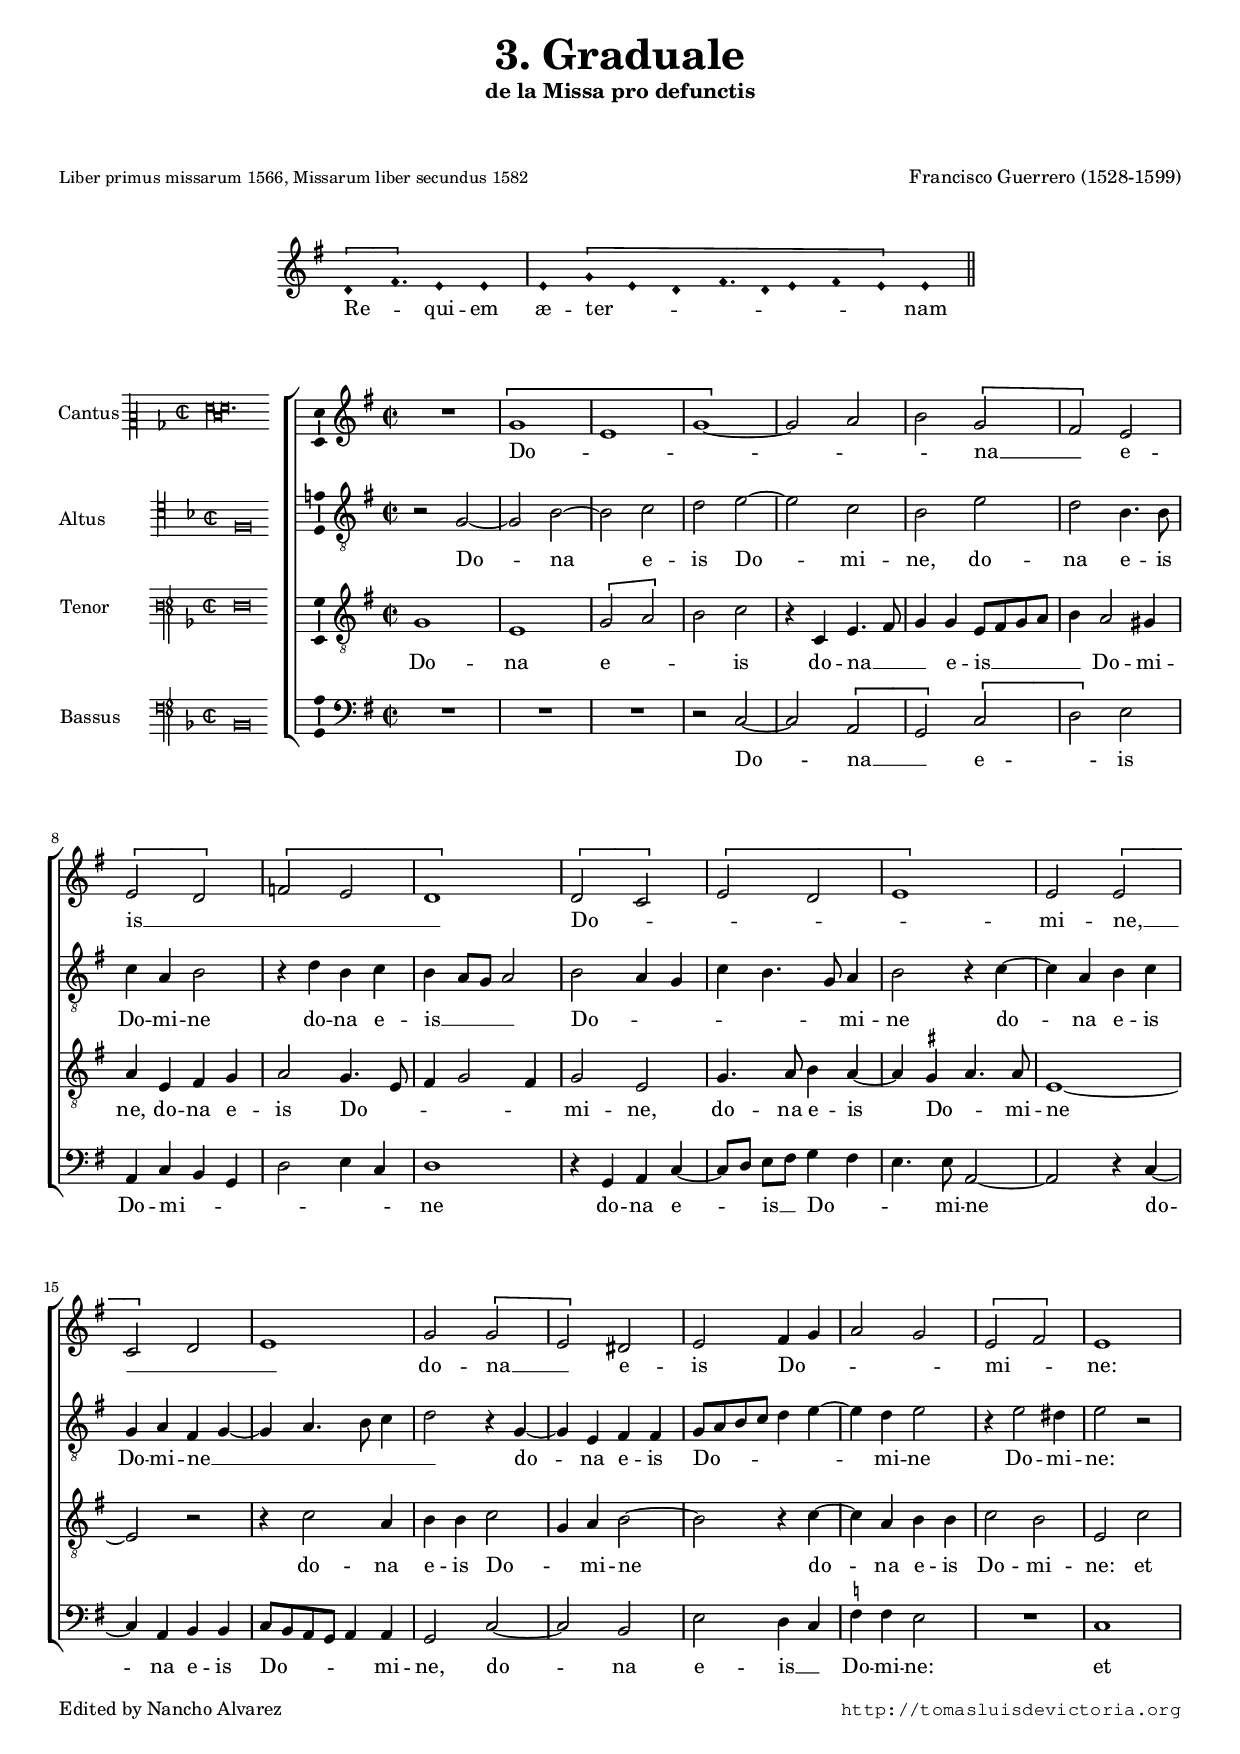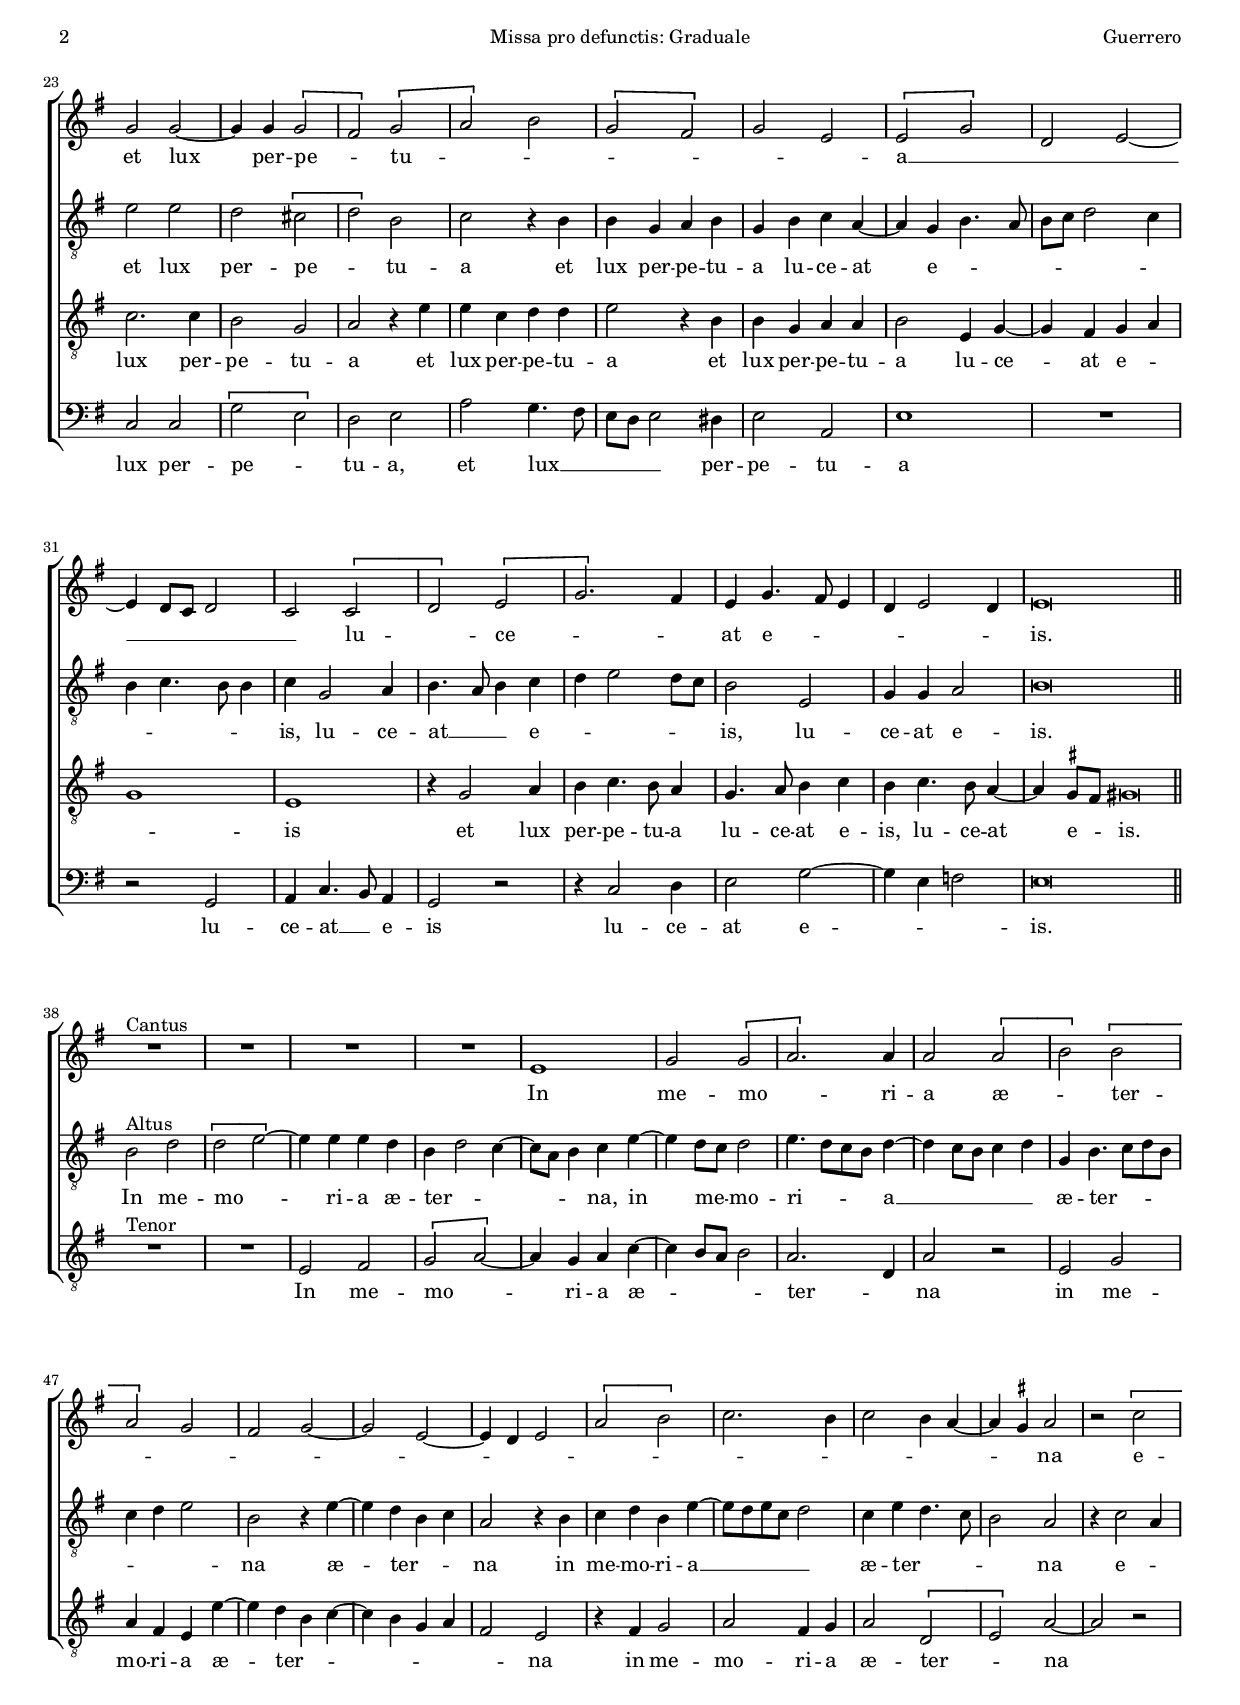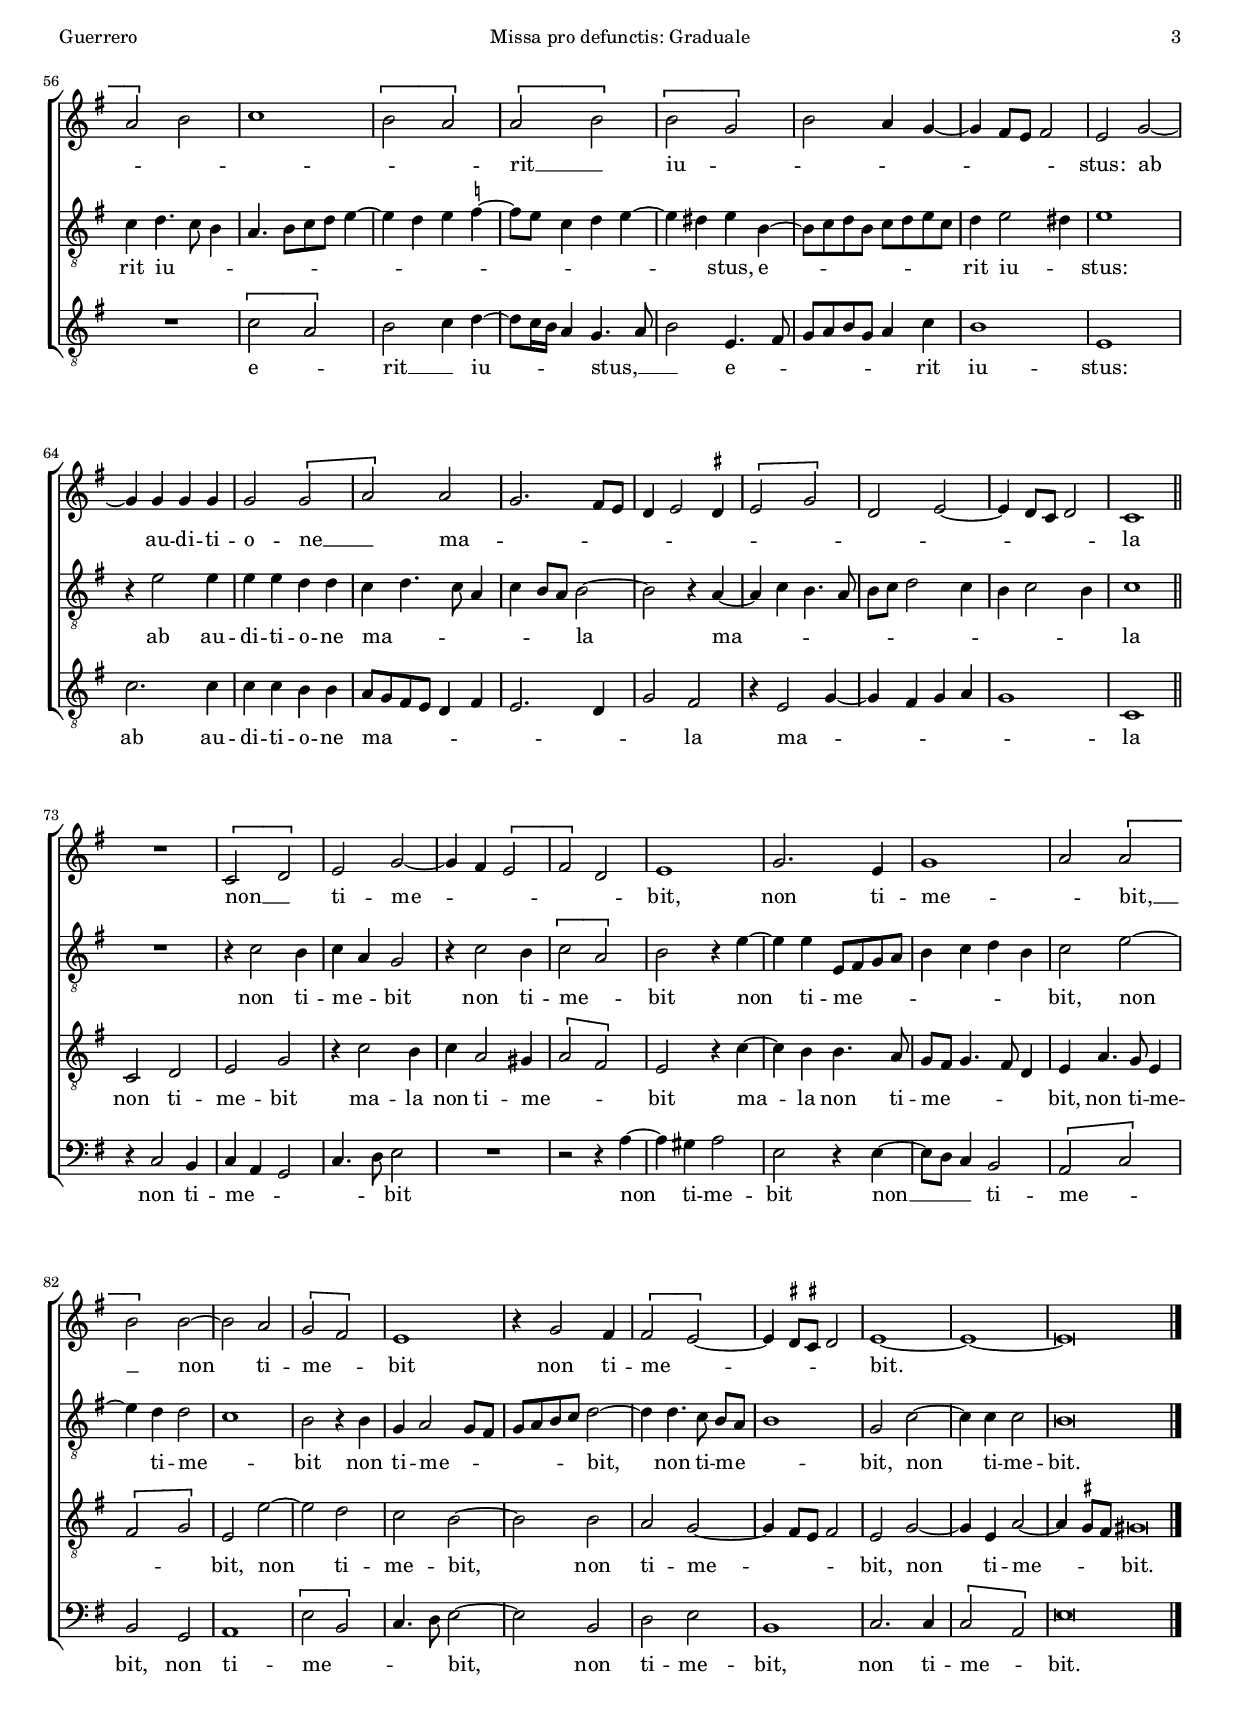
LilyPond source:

\version "2.18.0"

#(set-default-paper-size "a4")
#(set-global-staff-size 16.3)
#(ly:set-option 'point-and-click #f)
%mobile -s15.5 -i3.5 -ball

italicas=\override LyricText.font-shape = #'italic
rectas=\override LyricText.font-shape = #'upright
ss=\once \set suggestAccidentals = ##t
incipitwidth = 20

htitle="Missa pro defunctis: Graduale"
hcomposer="Guerrero"

\header {
	title=\markup{\fontsize #3 "3. Graduale"}
	subtitle="de la Missa pro defunctis"
	subsubtitle=\markup{\null \vspace #2 }
	composer="Francisco Guerrero (1528-1599)"
        pdfauthor=\composer
	%opus="(-)"
	poet=\markup{\smaller "Liber primus missarum 1566, Missarum liber secundus 1582"}
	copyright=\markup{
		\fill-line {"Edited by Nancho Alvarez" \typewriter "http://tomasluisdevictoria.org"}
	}
%	tagline=""
}

\score {\transpose c d {
<<
         \new Voice = "canto" {
                 \override Staff.TimeSignature.stencil = #'()
                 \override Stem.transparent = ##t
                 \set Score.timing = ##f
                 \override NoteHead.style = #'neomensural         
                 \clef "G" 
                 \key d \minor
                 \[c'4 e'4.*2/3\] d'4 d' \bar "|" d' \[f' d' c' e'4.*2/3 c'8 d'4 e' d'\] d' \bar "||"
         }
         \new Lyrics \lyricsto "canto" {
                 Re -- _ qui -- em æ -- ter -- _ _ _ _ _ _ _ nam
         }
>>
        }%transpose

\layout {
         line-width=15.5\cm 
         %tablet line-width=14\cm
        indent=3.7\cm
        %tablet indent = 2\cm
        ragged-right = ##f
        \override LigatureBracket.padding = #0
}
}

%tablet \pageBreak

global={\key f \major \time 2/2 \skip 1*37 \bar "||" \break
				\skip 1*35 \bar "||" \break
				\skip 1*19 \bar "|." }


cantus=\relative c'{
	R1
	\[f1
	d
	f ~ \]
	f2 g
	a \[f
	e\] d
	\[d c\]
	\[ees d
	c1\]
	\[c2 bes\]
	\[d c
	d1\]
	d2 \[d
	bes\] c
	d1
	f2 \[f
	d\] cis2
	d2 e4 f
	g2 f
	\[d2 e\]
	d1
	f2 f ~
	f4 f \[f2
	e\] \[f
	g\] a
	\[f e\]
	f2 d
	\[d2 f\]
	c2 d ~
	d4 c8 bes c2
	bes2 \[bes
	c\] \[d
	f2.\] e4
	d4 f4. e8 d4
	c d2 c4
	d\breve*1/2
	s4*0^\markup{"Cantus"}
        R1*4
	d1
	f2 \[f
	g2.\] g4
	g2 \[g
	a\] \[a
	g\] f
	e f ~
	f d ~
	d4 c d2
	\[g a\]
	bes2. a4
	bes2 a4 g ~
	g \ss fis4 g2
	r2 \[bes
	g\] a2
	bes1
	\[a2 g\]
	\[g a\]
	\[a f\]
	a2 g4 f ~
	f4 e8 d e2
	d2 f ~
	f4 f f f
	f2 \[f
	g\] g
	f2. e8 d
	c4 d2 \ss cis4
	\[d2 f\]
	c2 d ~
	d4 c8 bes c2
	bes1
	R1
	\[bes2 c\]
	d2 f ~
	f4 e \[d2
	e2\] c
	d1
	f2. d4
	f1
	g2 \[g
	a\] a2 ~
	a g
	\[f e\]
	d1
	r4 f2 e4
	\[e2 d ~ \]
	d4 \ss cis8 \ss b cis2
	d1 ~
	d ~
	d\breve*1/2
}

altus=\relative c{
	r2 f ~
	f a ~
	a bes
	c d ~
	d bes
	a d
	c a4. a8 
	bes4 g a2
	r4 c a bes
	a g8 f g2
	a2 g4 f
	bes a4. f8 g4
	a2 r4 bes ~
	bes g a bes
	f g e f ~
	f g4. a8 bes4
	c2 r4 f, ~
	f d e e
	f8 g a bes c4 d ~
	d c d2
	r4 d2 cis4
	d2 r
	d d
	c \[b
	c\] a
	bes r4 a
	a f g a 
	f a bes g ~
	g f a4. g8 
	a bes c2 bes4
	a4 bes4. a8 a4
	bes4 f2 g4
	a4. g8 a4 bes
	c d2 c8 bes
	a2 d,
	f4 f g2
	a\breve*1/2
	s4*0^\markup{"Altus"}
        a2 c
	\[c d ~ \]
	d4 d d c 
	a c2 bes4 ~
	bes8 g a4 bes d ~
	d c8 bes c2
	d4. c8[ bes a] c4 ~
	c bes8 a bes4 c
	f,4 a4. bes8 c a
	bes4 c d2
	a2 r4 d ~
	d c a bes
	g2 r4 a 
	bes c a d ~
	d8 c d bes c2
	bes4 d c4. bes8
	a2 g
	r4 bes2 g4
	bes c4. bes8 a4
	g4. a8[ bes c] d4 ~
	d4 c d \ss ees ~
	ees8 d bes4 c d ~
	d cis d a ~
	a8 bes c a bes c d bes
	c4 d2 cis4
	d1
	r4 d2 d4
	d d c c
	bes c4. bes8 g4
	bes a8 g a2 ~
	a r4 g ~
	g bes a4. g8
	a bes c2 bes4
	a4 bes2 a4
	bes1
	R1
	r4 bes2 a4
	bes g f2
	r4 bes2 a4
	\[bes2 g\]
	a2 r4 d ~
	d d d,8 e f g 
	a4 bes c a
	bes2 d ~
	d4 c c2
	bes1
	a2 r4 a4
	f4 g2 f8 e 
	f g a bes c2 ~
	c4 c4. bes8 a[ g]
	a1
	f2 bes ~
	bes4 bes bes2
	a\breve*1/2
}

tenor=\relative c{
	f1
	d
	\[f2 g\]
	a bes
	r4 bes, d4. e8
	f4 f d8 e f g
	a4 g2 fis4
	g d e f
	g2 f4. d8 e4 f2 e4
	f2 d
	f4. g8 a4 g ~
	g \ss fis g4. g8
	d1 ~
	d2 r
	r4 bes'2 g4
	a a bes2
	f4 g a2 ~
	a r4 bes ~
	bes g a a
	bes2 a
	d, bes'
	bes2. bes4
	a2 f
	g r4 d'
	d bes c c
	d2 r4 a
	a f g g
	a2 d,4 f ~
	f e f g
	f1
	d1
	r4 f2 g4
	a bes4. a8 g4
	f4. g8 a4 bes
	a4 bes4. a8 g4 ~
	g4 \ss fis8 e fis!\breve*1/4
	s4*0^\markup{"Tenor"}
        R1*2
	d2 e
	\[f g ~ \]
	g4 f g bes ~
	bes a8 g a2
	g2. c,4
	g'2 r2
	d2 f
	g4 e d d' ~
	d c a bes ~
	bes a f g
	e2 d
	r4 e f2
	g e4 f
	g2 \[c,
	d\] g ~
	g r
	R1
	\[bes2 g\]
	a2 bes4 c ~
	c8 bes16 a g4 f4. g8
	a2 d,4. e8
	f g a f g4 bes
	a1
	d,
	bes'2. bes4
	bes bes a a
	g8 f e d c4 e
	d2. c4
	f2 e
	r4 d2 f4 ~
	f e f g
	f1
	bes,1
	bes2 c
	d f
	r4 bes2 a4
	bes g2 fis4
	\[g2 e\]
	d2 r4 bes' ~
	bes a a4. g8
	f e f4. e8 c4
	d4 g4. f8 d4
	\[e2 f\]
	d2 d' ~
	d c
	bes2 a ~
	a a 
	g f ~
	f4 e8 d e2
	d2 f ~
	f4 d g2 ~
	g4 \ss fis8 e fis!\breve*1/4
}

bassus=\relative c{
	R1*3
	r2 bes2 ~
	bes \[g 
	f\] \[bes
	c\] d
	g,4 bes a f
	c'2 d4 bes
	c1
	r4 f, g bes ~
	bes8[ c] d[ e] f4 e
	d4. d8 g,2 ~
	g2 r4 bes ~
	bes g a a
	bes8 a g f g4 g
	f2 bes ~
	bes a
	d2 c4 bes
	\ss ees ees d2
	R1
	bes1
	bes2 bes
	\[f'2 d\]
	c2 d
	g2 f4. e8 
	d8 c d2 cis4
	d2 g,
	d'1
	R1
	r2 f,
	g4 bes4. a8 g4
	f2 r
	r4 bes2 c4
	d2 f ~
	f4 d ees2
	d\breve*1/2
	R1*35
	r4 bes2 a4 
	bes g f2
	bes4. c8 d2
	R1
	r2 r4 g ~
	g fis g2
	d r4 d ~
	d8 c bes4 a2
	\[g2 bes\]
	a2 f
	g1
	\[d'2 a\]
	bes4. c8 d2 ~
	d a
	c d
	a1
	bes2. bes4
	\[bes2 g\]
	d'\breve*1/2
}

textocantus=\lyricmode{
Do -- _ _ _ _ na __ _ e -- is __ _ _ _ _ Do -- _ _ _ _ mi -- ne, __ _ _ _ 
do -- na __ _ e -- is Do -- _ _ _ mi -- _ ne:
et lux per -- pe -- _ tu -- _ _ _ _ _ _ a __ _ _ _ _ _ _ _
lu -- _ ce -- _ _ at e -- _ _ _ _ _ is.
In me -- mo -- _ ri -- a æ -- _ ter -- _ _ _ _ _ _ _ _ _ _ _ _ _ _ _ na
e -- _ _ _ _ _ rit __ _ iu -- _ _ _ _ _ _ _ stus:
ab au -- di -- ti -- o -- ne __ _ ma -- _ _ _ _ _ _ _ _ _ _ _ _ _ la
non __ _ ti -- me -- _ _ _ _ bit,
non ti -- me -- _ bit, __ _ 
non ti -- me -- _ bit
non ti -- me -- _ _ _ _ bit.
}

textoaltus=\lyricmode{
Do -- na e -- is Do -- mi -- ne,
do -- na e -- is Do -- mi -- ne
do -- na e -- is __ _ _ _ Do -- _ _ _ _ _ mi -- ne
do -- na e -- is Do -- mi -- ne __ _ _ _ _ _ 
do -- na e -- is Do -- _ _ _ _ _ mi -- ne
Do -- mi -- ne:
et lux per -- pe -- _ tu -- a
et lux per -- pe -- tu -- a lu -- ce -- at
e -- _ _ _ _ _ _ _ _ _ _ is,
lu -- ce -- at __ _ _ e -- _ _ _ _ is,
lu -- ce -- at e -- is.
In me -- mo -- _ ri -- a æ -- ter -- _ _ _ _ na,
in me -- _ mo -- ri -- _ _ _ a __ _ _ _ _ æ -- ter -- _ _ _ _ _ _ na
æ -- ter -- _ _ na
in me -- mo -- ri -- a __ _ _ _ _ æ -- ter -- _ _ _ na
e -- _ rit iu -- _ _ _ _ _ _ _ _ _ _ _ _ _ _ _ stus,
e -- _ _ _ _ _ _ _ rit iu -- _ stus:
ab au -- di -- ti -- o -- ne ma -- _ _ _ _ _ _ la
ma -- _ _ _ _ _ _ _ _ _ _ la
non ti -- me -- _ bit
non ti -- me -- _ bit
non ti -- me -- _ _ _ _ _ _ _ bit,
non ti -- me -- _ bit
non ti -- me -- _ _ _ _ _ _ bit,
non ti -- me -- _ _ bit,
non ti -- me -- bit.
}

textotenor=\lyricmode{
Do -- na e -- _ _ is
do -- na __ _ _ e -- is __ _ _ _ _ Do -- mi -- ne,
do -- na e -- is Do -- _ _ _ _ mi -- ne,
do -- na e -- is Do -- _ mi -- ne
do -- na e -- is Do -- _ mi -- ne
do -- na e -- is Do -- mi -- ne:
et lux per -- pe -- tu -- a
et lux per -- pe -- tu -- a
et lux per -- pe -- tu -- a lu -- ce -- at e -- _ _ is
et lux per -- pe -- tu -- a lu -- ce -- at e -- is,
lu -- ce -- at e -- _ is.
In me -- mo -- _ ri -- a æ -- _ _ _ ter -- _ na
in me -- mo -- ri -- a æ -- ter -- _ _ _ _ _ _ na
in me -- mo -- ri -- a æ -- ter -- _ na
e -- _ rit __ _ iu -- _ _ _ stus, __ _ _ 
e -- _ _ _ _ _ _ rit iu -- stus:
ab au -- di -- ti -- o -- ne ma -- _ _ _ _ _ _ _ _ la
ma -- _ _ _ _ _ la
non ti -- me -- bit
ma -- la non ti -- me -- _ _ bit
ma -- la non ti -- me -- _ _ _ _ bit,
non ti -- me -- _ _ bit,
non ti -- me -- bit,
non ti -- me -- _ _ _ bit,
non ti -- me -- _ _ bit.
}

textobassus=\lyricmode{
Do -- na __ _ e -- _ is Do -- mi -- _ _ _ _ _ ne
do -- na e -- _ is __ _ Do -- _ _ mi -- ne
do -- na e -- is Do -- _ _ _ _ mi -- ne,
do -- na e -- is __ _ Do -- mi -- ne:
et lux per -- pe -- _ tu -- a,
et lux __ _ _ _ _ per -- pe -- tu -- a
lu -- ce -- at __ _ e -- is
lu -- ce -- at e -- _ _ is.
non ti -- me -- _ _ _ _ bit
non ti -- me -- bit
non __ _ _ ti -- me -- _ bit,
non ti -- me -- _ _ _ bit,
non ti -- me -- bit,
non ti -- me -- _ bit.
}

incipitcantus=\markup{
	\score{
		{ 
		\set Staff.instrumentName=\markup{"Cantus"} % Superius
		\override NoteHead.style = #'neomensural
		\override Rest.style = #'neomensural
		\override Staff.TimeSignature.style = #'neomensural
		\cadenzaOn 
		\clef "petrucci-c2"
		\key f \major
		\time 2/2
		\[f'\breve*1/6 d' f'\breve.*1/6\]
		} 
	\layout {
		\context {\Voice
			\remove Ligature_bracket_engraver
			\consists Mensural_ligature_engraver
		}
		line-width=\incipitwidth
		indent = 0
	}
	}
}


incipitaltus=\markup{
	\score{
		{ 
		\set Staff.instrumentName="Altus        "
		\override NoteHead.style = #'neomensural
		\override Rest.style = #'neomensural
		\override Staff.TimeSignature.style = #'neomensural
		\cadenzaOn 
		\clef "petrucci-c4"
		\key f \major
		\time 2/2
		f\breve
		} 
	\layout {
		\context {\Voice
			\remove Ligature_bracket_engraver
			\consists Mensural_ligature_engraver
		}
		line-width=\incipitwidth
		indent = 0
	}
	}
}

incipittenor=\markup{
	\score{
		{ 
		\set Staff.instrumentName="Tenor       "
		\override NoteHead.style = #'neomensural 
		\override Rest.style = #'neomensural
		\override Staff.TimeSignature.style = #'neomensural
		\cadenzaOn 
		\clef "petrucci-f3"
		\key f \major
		\time 2/2
		f\breve
		} 
	\layout {
		\context {\Voice
			\remove Ligature_bracket_engraver
			\consists Mensural_ligature_engraver
		}
		line-width=\incipitwidth
		indent=0
	}
	}
}

incipitbassus=\markup{
	\score{
		{ 
		\set Staff.instrumentName="Bassus     "
		\override NoteHead.style = #'neomensural 
		\override Rest.style = #'neomensural
		\override Staff.TimeSignature.style = #'neomensural
		\cadenzaOn 
		\clef "petrucci-f4"
		\key f \major
		\time 2/2
		bes,\breve
		} 
	\layout {
		\context {\Voice
			\remove Ligature_bracket_engraver
			\consists Mensural_ligature_engraver
		}
		line-width=\incipitwidth
		indent=0
	}
	}
}



\score {\transpose c' d'{
\new ChoirStaff<<

	\new Staff <<\global
	\new Voice="v1" {
		\set Staff.instrumentName=\incipitcantus
		\clef "treble"
		\cantus }
	\new Lyrics \lyricsto "v1" {\textocantus }
	>>

	\new Staff <<\global
	\new Voice="v2" {
		\set Staff.instrumentName=\incipitaltus
		\clef "G_8"
		\altus }
	\new Lyrics \lyricsto "v2" {\textoaltus }
	>>
	
	\new Staff <<\global
	\new Voice="v3" {
		\set Staff.instrumentName=\incipittenor
		\clef "G_8"
		\tenor }
	\new Lyrics \lyricsto "v3" {\textotenor }
	>>

	\new Staff <<\global
	\new Voice="v4" {
		\set Staff.instrumentName=\incipitbassus
		\clef "bass"
		\bassus }
	\new Lyrics \lyricsto "v4" {\textobassus }
	>>
	
>>

	}%transpose

\layout{ 
	\context {\Lyrics 
		\override VerticalAxisGroup.staff-affinity = #UP
		\override VerticalAxisGroup.nonstaff-relatedstaff-spacing =
			#'((basic-distance . 0) (minimum-distance . 0) (padding . 1))
		\override LyricText.font-size = #1.2
		\override LyricHyphen.minimum-distance = #0.5
	}
	\context {\Score 
		tempoHideNote = ##t
		\override BarNumber.padding = #2 
	}
	\context {\Voice 
		%melismaBusyProperties = #'()
		%autoBeaming = ##f
	}
	\context {\Staff 
                \RemoveEmptyStaves
                %\override VerticalAxisGroup.remove-first = ##t
		\override VerticalAxisGroup.staff-staff-spacing =
			#'((basic-distance . 12) (minimum-distance . 0) (padding . 1))
		\consists Ambitus_engraver 
		\override LigatureBracket.padding = #1
	}
}

%\midi { \mtempo }

}


\paper{
	evenHeaderMarkup=\markup  \fill-line { \fromproperty #'page:page-number-string \htitle \hcomposer }
	oddHeaderMarkup= \markup  \fill-line { \on-the-fly #not-first-page \hcomposer \on-the-fly #not-first-page \htitle \on-the-fly #not-first-page \fromproperty #'page:page-number-string }
	%system-count=20
	%page-count = 8
	ragged-last-bottom = ##f
	indent=4.0\cm
	system-system-spacing =
	#'((basic-distance . 20) (minimum-distance . 0) (padding . 5))
	top-system-spacing = % header
	#'((basic-distance . 11) (minimum-distance . 0) (padding . 0))
	last-bottom-spacing = % footer
	#'((basic-distance . 12) (minimum-distance . 0) (padding . 0))
        markup-system-spacing.padding = #6
        score-system-spacing.basic-distance = #18
}
